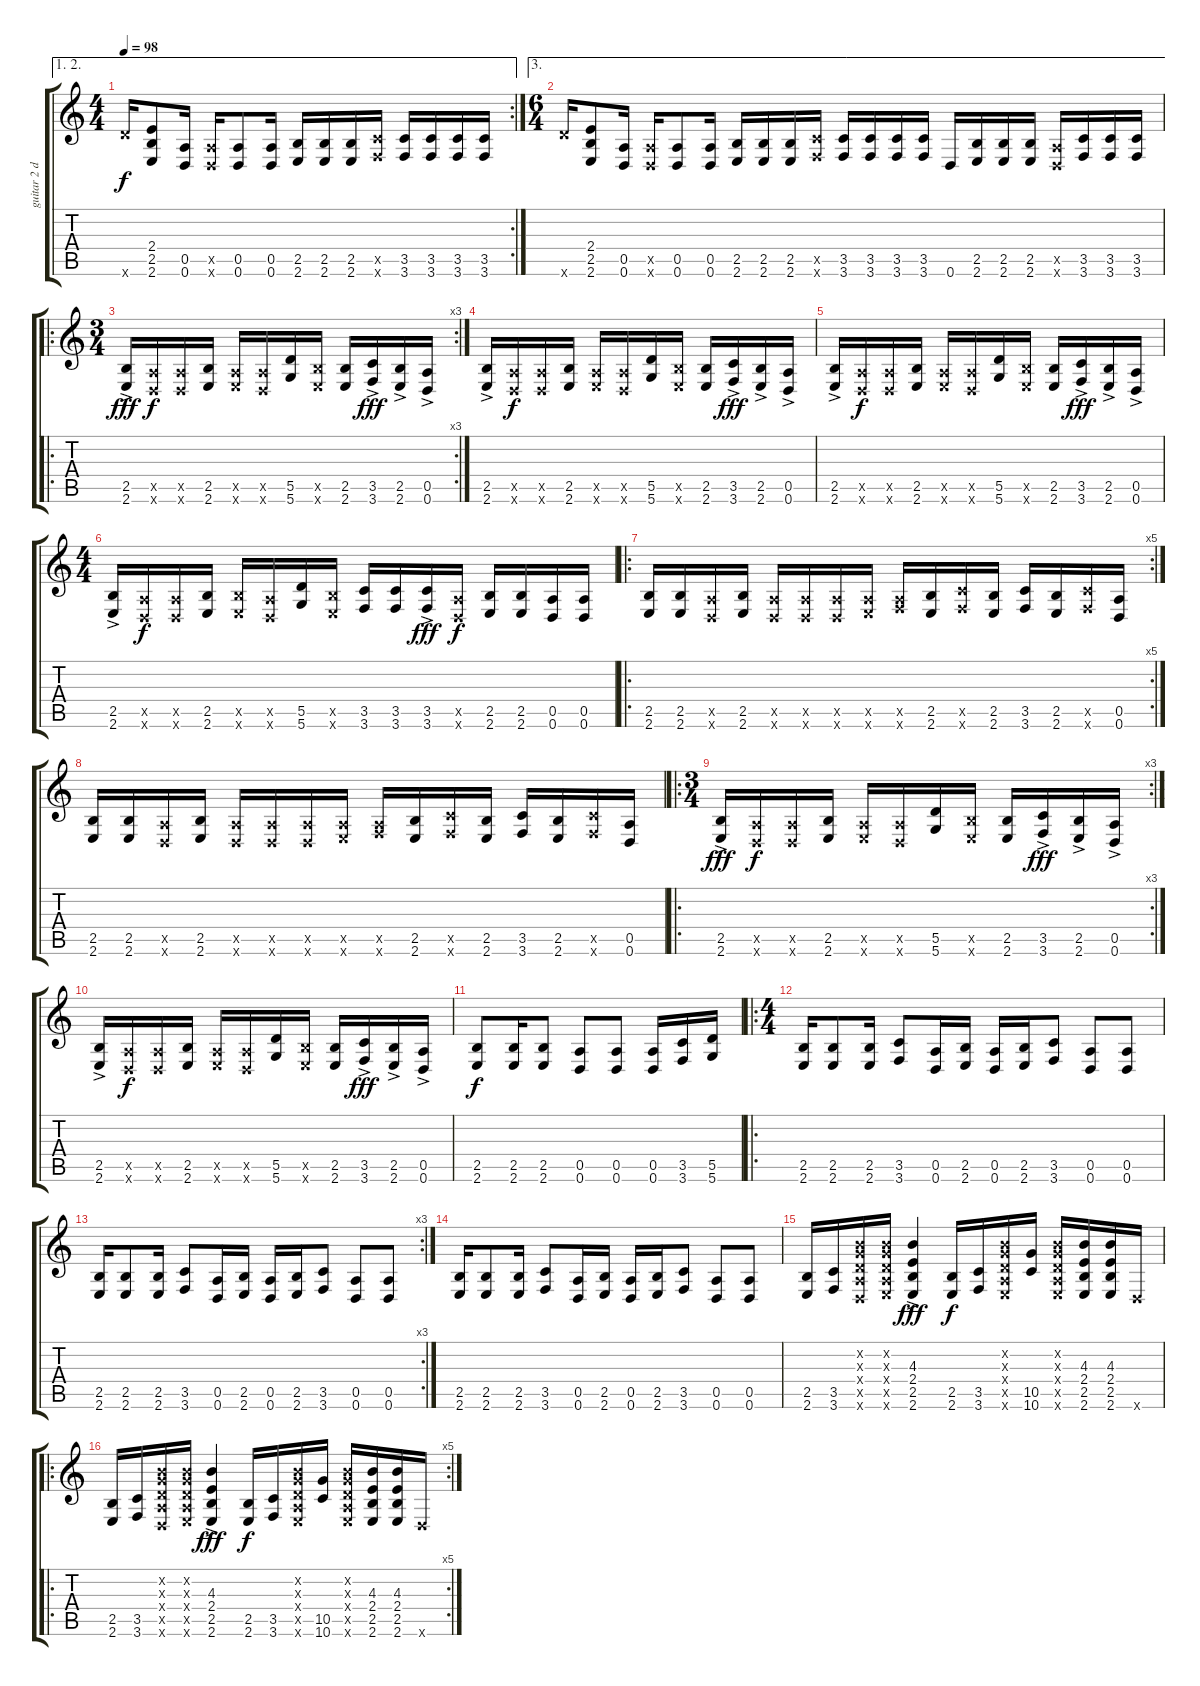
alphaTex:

\track ("guitar 2 dub" "guitar 2 d") {instrument distortionguitar}
\staff {score tabs}
\tuning (E4 B3 G3 D3 A2 D2) {hide}
\ae (1 2)
\rc 2
\ts (4 4)
\tempo 98
\clef g2
\ks c
12.6{x}.16{dy f} (2.4 2.5 2.6).8 (0.5 0.6).16 (0.5{x} 0.6{x}).16 (0.5 0.6).8 (0.5 0.6).16 (2.5 2.6).16 (2.5 2.6).16 (2.5 2.6).16 (3.5{x} 3.6{x}).16 (3.5 3.6).16 (3.5 3.6).16 (3.5 3.6).16 (3.5 3.6).16 |
\ae 3
\ts (6 4)
12.6{x}.16 (2.4 2.5 2.6).8 (0.5 0.6).16 (0.5{x} 0.6{x}).16 (0.5 0.6).8 (0.5 0.6).16 (2.5 2.6).16 (2.5 2.6).16 (2.5 2.6).16 (3.5{x} 3.6{x}).16 (3.5 3.6).16 (3.5 3.6).16 (3.5 3.6).16 (3.5 3.6).16 0.6.16 (2.5 2.6).16 (2.5 2.6).16 (2.5 2.6).16 (0.5{x} 0.6{x}).16 (3.5 3.6).16 (3.5 3.6).16 (3.5 3.6).16 |
\ro
\rc 3
\ts (3 4)
(2.5{ac} 2.6).16{dy fff} (0.5{x} 0.6{x}).16{dy f} (0.5{x} 0.6{x}).16 (2.5 2.6).16 (0.5{x} 2.6{x}).16 (0.5{x} 0.6{x}).16 (5.5 5.6).16 (2.5{x} 2.6{x}).16 (2.5 2.6).16 (3.5{ac} 3.6).16{dy fff} (2.5{ac} 2.6).16 (0.5{ac} 0.6).16 |
(2.5{ac} 2.6).16 (0.5{x} 0.6{x}).16{dy f} (0.5{x} 0.6{x}).16 (2.5 2.6).16 (0.5{x} 2.6{x}).16 (0.5{x} 0.6{x}).16 (5.5 5.6).16 (2.5{x} 2.6{x}).16 (2.5 2.6).16 (3.5{ac} 3.6).16{dy fff} (2.5{ac} 2.6).16 (0.5{ac} 0.6).16 |
(2.5{ac} 2.6).16 (0.5{x} 0.6{x}).16{dy f} (0.5{x} 0.6{x}).16 (2.5 2.6).16 (0.5{x} 2.6{x}).16 (0.5{x} 0.6{x}).16 (5.5 5.6).16 (2.5{x} 2.6{x}).16 (2.5 2.6).16 (3.5{ac} 3.6).16{dy fff} (2.5{ac} 2.6).16 (0.5{ac} 0.6).16 |
\ts (4 4)
(2.5{ac} 2.6).16 (0.5{x} 0.6{x}).16{dy f} (0.5{x} 0.6{x}).16 (2.5 2.6).16 (2.5{x} 2.6{x}).16 (0.5{x} 0.6{x}).16 (5.5 5.6).16 (2.5{x} 2.6{x}).16 (3.5 3.6).16 (3.5 3.6).16 (3.5{ac} 3.6).16{dy fff} (0.5{x} 0.6{x}).16{dy f} (2.5 2.6).16 (2.5 2.6).16 (0.5 0.6).16 (0.5 0.6).16 |
\ro
\rc 5
(2.5 2.6).16 (2.5 2.6).16 (0.5{x} 0.6{x}).16 (2.5 2.6).16 (0.5{x} 0.6{x}).16 (0.5{x} 0.6{x}).16 (0.5{x} 0.6{x}).16 (0.5{x} 2.6{x}).16 (0.5{x} 3.6{x}).16 (2.5 2.6).16 (3.5{x} 3.6{x}).16 (2.5 2.6).16 (3.5 3.6).16 (2.5 2.6).16 (3.5{x} 3.6{x}).16 (0.5 0.6).16 |
(2.5 2.6).16 (2.5 2.6).16 (0.5{x} 0.6{x}).16 (2.5 2.6).16 (0.5{x} 0.6{x}).16 (0.5{x} 0.6{x}).16 (0.5{x} 0.6{x}).16 (0.5{x} 2.6{x}).16 (0.5{x} 3.6{x}).16 (2.5 2.6).16 (3.5{x} 3.6{x}).16 (2.5 2.6).16 (3.5 3.6).16 (2.5 2.6).16 (3.5{x} 3.6{x}).16 (0.5 0.6).16 |
\ro
\rc 3
\ts (3 4)
(2.5{ac} 2.6).16{dy fff} (0.5{x} 0.6{x}).16{dy f} (0.5{x} 0.6{x}).16 (2.5 2.6).16 (0.5{x} 2.6{x}).16 (0.5{x} 0.6{x}).16 (5.5 5.6).16 (2.5{x} 2.6{x}).16 (2.5 2.6).16 (3.5{ac} 3.6).16{dy fff} (2.5{ac} 2.6).16 (0.5{ac} 0.6).16 |
(2.5{ac} 2.6).16 (0.5{x} 0.6{x}).16{dy f} (0.5{x} 0.6{x}).16 (2.5 2.6).16 (0.5{x} 2.6{x}).16 (0.5{x} 0.6{x}).16 (5.5 5.6).16 (2.5{x} 2.6{x}).16 (2.5 2.6).16 (3.5{ac} 3.6).16{dy fff} (2.5{ac} 2.6).16 (0.5{ac} 0.6).16 |
(2.5 2.6).8{dy f} (2.5 2.6).16 (2.5 2.6).8 (0.5 0.6).8 (0.5 0.6).8 (0.5 0.6).16 (3.5 3.6).16 (5.5 5.6).16 |
\ro
\ts (4 4)
(2.5 2.6).16 (2.5 2.6).8 (2.5 2.6).16 (3.5 3.6).8 (0.5 0.6).16 (2.5 2.6).16 (0.5 0.6).16 (2.5 2.6).16 (3.5 3.6).8 (0.5 0.6).8 (0.5 0.6).8 |
\rc 3
(2.5 2.6).16 (2.5 2.6).8 (2.5 2.6).16 (3.5 3.6).8 (0.5 0.6).16 (2.5 2.6).16 (0.5 0.6).16 (2.5 2.6).16 (3.5 3.6).8 (0.5 0.6).8 (0.5 0.6).8 |
(2.5 2.6).16 (2.5 2.6).8 (2.5 2.6).16 (3.5 3.6).8 (0.5 0.6).16 (2.5 2.6).16 (0.5 0.6).16 (2.5 2.6).16 (3.5 3.6).8 (0.5 0.6).8 (0.5 0.6).8 |
(2.5 2.6).16 (3.5 3.6).16 (0.2{x} 0.3{x} 0.4{x} 0.5{x} 0.6{x}).16 (0.2{x} 0.3{x} 0.4{x} 0.5{x} 2.6{x}).16 (4.3 2.4 2.5{ac} 2.6).4{dy fff} (2.5 2.6).16{dy f} (3.5 3.6).16 (0.2{x} 0.3{x} 0.4{x} 0.5{x} 2.6{x}).16 (10.5 10.6).16 (0.2{x} 0.3{x} 0.4{x} 0.5{x} 2.6{x}).16 (4.3 2.4 2.5 2.6).16 (4.3 2.4 2.5 2.6).16 0.6{x}.16 |
\ro
\rc 5
(2.5 2.6).16 (3.5 3.6).16 (0.2{x} 0.3{x} 0.4{x} 0.5{x} 0.6{x}).16 (0.2{x} 0.3{x} 0.4{x} 0.5{x} 2.6{x}).16 (4.3 2.4 2.5{ac} 2.6).4{dy fff} (2.5 2.6).16{dy f} (3.5 3.6).16 (0.2{x} 0.3{x} 0.4{x} 0.5{x} 2.6{x}).16 (10.5 10.6).16 (0.2{x} 0.3{x} 0.4{x} 0.5{x} 2.6{x}).16 (4.3 2.4 2.5 2.6).16 (4.3 2.4 2.5 2.6).16 0.6{x}.16
